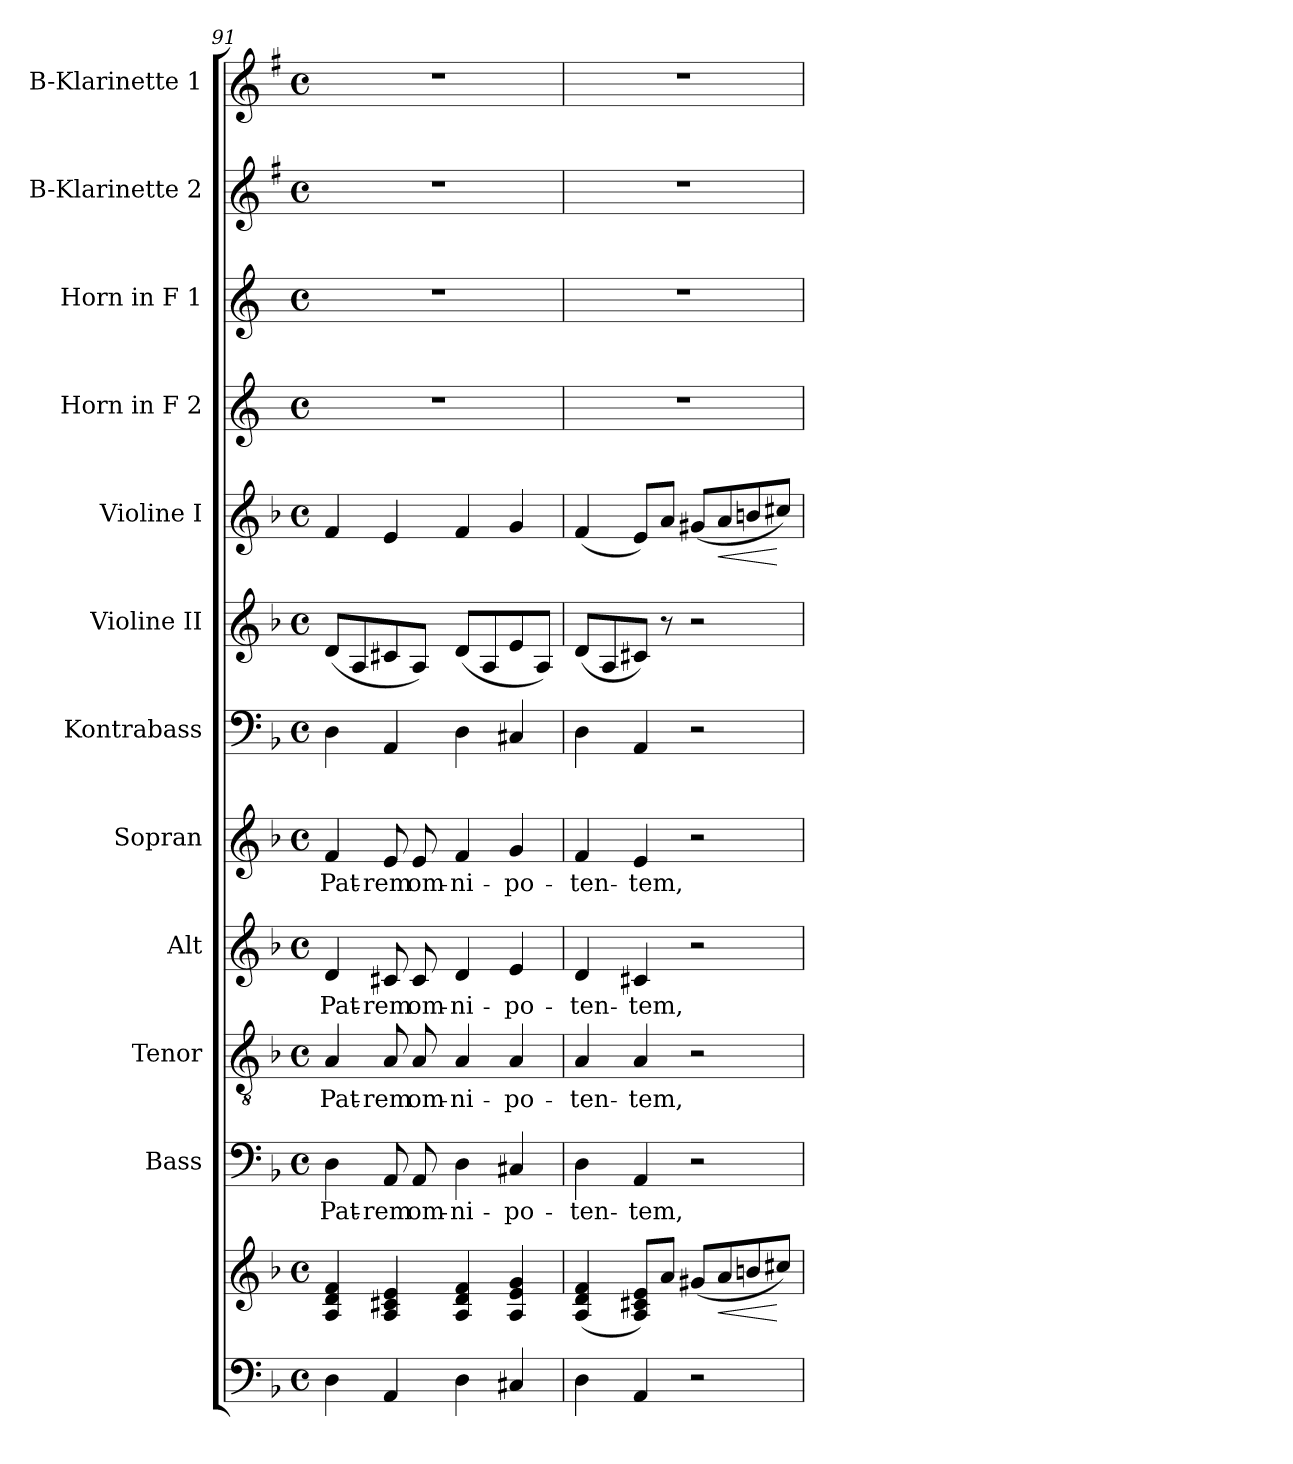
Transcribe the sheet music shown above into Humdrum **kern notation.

**kern	**kern	**dynam	**kern	**text	**kern	**text	**kern	**text	**kern	**text	**kern	**kern	**kern	**dynam	**kern	**kern	**kern	**kern
*part12	*part12	*part12	*part11	*part11	*part10	*part10	*part9	*part9	*part8	*part8	*part7	*part6	*part5	*part5	*part4	*part3	*part2	*part1
*staff13	*staff12	*staff12/13	*staff11	*staff11	*staff10	*staff10	*staff9	*staff9	*staff8	*staff8	*staff7	*staff6	*staff5	*staff5	*staff4	*staff3	*staff2	*staff1
*	*	*	*I"Bass	*	*I"Tenor	*	*I"Alt	*	*I"Sopran	*	*I"Kontrabass	*I"Violine II	*I"Violine I	*	*I"Horn in F 2	*I"Horn in F 1	*I"B-Klarinette 2	*I"B-Klarinette 1
*	*	*	*I'B.	*	*I'T.	*	*I'A.	*	*I'S.	*	*I'Kb.	*I'Vl. II	*I'Vl. I	*	*	*	*I'B Kl. 2	*I'B Kl. 1
*clefF4	*clefG2	*	*clefF4	*	*clefGv2	*	*clefG2	*	*clefG2	*	*clefF4	*clefG2	*clefG2	*	*clefG2	*clefG2	*clefG2	*clefG2
*	*	*	*	*	*	*	*	*	*	*	*ITrd7c12	*	*	*	*ITrd4c7	*ITrd4c7	*ITrd1c2	*ITrd1c2
*k[b-]	*k[b-]	*	*k[b-]	*	*k[b-]	*	*k[b-]	*	*k[b-]	*	*k[b-]	*k[b-]	*k[b-]	*	*k[b-]	*k[b-]	*k[b-]	*k[b-]
*F:	*F:	*	*F:	*	*F:	*	*F:	*	*F:	*	*F:	*F:	*F:	*	*F:	*F:	*F:	*F:
*M4/4	*M4/4	*	*M4/4	*	*M4/4	*	*M4/4	*	*M4/4	*	*M4/4	*M4/4	*M4/4	*	*M4/4	*M4/4	*M4/4	*M4/4
*met(c)	*met(c)	*	*met(c)	*	*met(c)	*	*met(c)	*	*met(c)	*	*met(c)	*met(c)	*met(c)	*	*met(c)	*met(c)	*met(c)	*met(c)
=91	=91	=91	=91	=91	=91	=91	=91	=91	=91	=91	=91	=91	=91	=91	=91	=91	=91	=91
!	!	!	!	!LO:LY:b	!	!LO:LY:b	!	!LO:LY:b	!	!LO:LY:b	!	!	!	!	!	!	!	!
4D\	4A/ 4d/ 4f/	.	4D\	Pat-	4A/	Pat-	4d/	Pat-	4f/	Pat-	4DD\	(<8d/L	4f/	.	1r	1r	1r	1r
.	.	.	.	.	.	.	.	.	.	.	.	8A/	.	.	.	.	.	.
!	!	!	!	!LO:LY:b	!	!LO:LY:b	!	!LO:LY:b	!	!LO:LY:b	!	!	!	!	!	!	!	!
4AA/	4A/ 4c#X/ 4e/	.	8AA/	-rem	8A/	-rem	8c#X/	-rem	8e/	-rem	4AAA/	8c#X/	4e/	.	.	.	.	.
!	!	!	!	!LO:LY:b	!	!LO:LY:b	!	!LO:LY:b	!	!LO:LY:b	!	!	!	!	!	!	!	!
.	.	.	8AA/	om-	8A/	om-	8c#/	om-	8e/	om-	.	8A/J)	.	.	.	.	.	.
!	!	!	!	!LO:LY:b	!	!LO:LY:b	!	!LO:LY:b	!	!LO:LY:b	!	!	!	!	!	!	!	!
4D\	4A/ 4d/ 4f/	.	4D\	-ni-	4A/	-ni-	4d/	-ni-	4f/	-ni-	4DD\	(<8d/L	4f/	.	.	.	.	.
.	.	.	.	.	.	.	.	.	.	.	.	8A/	.	.	.	.	.	.
!	!	!	!	!LO:LY:b	!	!LO:LY:b	!	!LO:LY:b	!	!LO:LY:b	!	!	!	!	!	!	!	!
4C#X/	4A/ 4e/ 4g/	.	4C#X/	-po-	4A/	-po-	4e/	-po-	4g/	-po-	4CC#X/	8e/	4g/	.	.	.	.	.
.	.	.	.	.	.	.	.	.	.	.	.	8A/J)	.	.	.	.	.	.
=92	=92	=92	=92	=92	=92	=92	=92	=92	=92	=92	=92	=92	=92	=92	=92	=92	=92	=92
!	!	!	!	!LO:LY:b	!	!LO:LY:b	!	!LO:LY:b	!	!LO:LY:b	!	!	!	!	!	!	!	!
4D\	(4A/ 4d/ 4f/	.	4D\	-ten-	4A/	-ten-	4d/	-ten-	4f/	-ten-	4DD\	(<8d/L	(<4f/	.	1r	1r	1r	1r
.	.	.	.	.	.	.	.	.	.	.	.	8A/	.	.	.	.	.	.
!	!	!	!	!LO:LY:b	!	!LO:LY:b	!	!LO:LY:b	!	!LO:LY:b	!	!	!	!	!	!	!	!
4AA/	8A/ 8c#X/ 8e/L)	.	4AA/	-tem,	4A/	-tem,	4c#X/	-tem,	4e/	-tem,	4AAA/	8c#X/J)	8e/L)	.	.	.	.	.
.	8a/J	.	.	.	.	.	.	.	.	.	.	8r	8a/J	.	.	.	.	.
2r	(<8g#X/L	.	2r	.	2r	.	2r	.	2r	.	2r	2r	(<8g#X/L	.	.	.	.	.
!	!	!LO:HP:b	!	!	!	!	!	!	!	!	!	!	!	!LO:HP:b	!	!	!	!
.	8a/	<	.	.	.	.	.	.	.	.	.	.	8a/	<	.	.	.	.
.	8bn/	.	.	.	.	.	.	.	.	.	.	.	8bn/	.	.	.	.	.
.	8cc#X/J)	[	.	.	.	.	.	.	.	.	.	.	8cc#X/J)	[	.	.	.	.
=	=	=	=	=	=	=	=	=	=	=	=	=	=	=	=	=	=	=
*-	*-	*-	*-	*-	*-	*-	*-	*-	*-	*-	*-	*-	*-	*-	*-	*-	*-	*-
